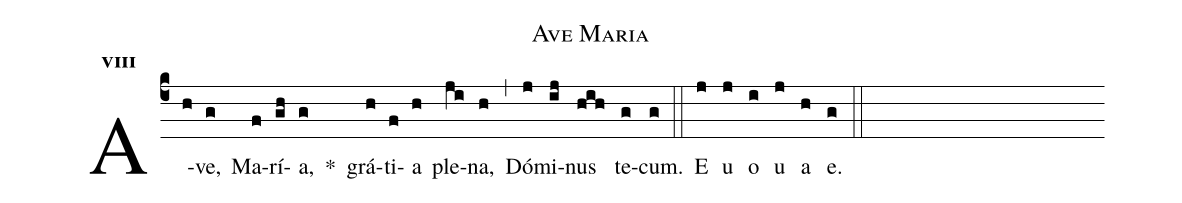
name:Ave Maria;
office-part:Antiphona;
mode:8;
%%
initial-style: 1;
name: Ave Maria
book: Antiphonae & Responsoria/Tomus I, p. 3;
occasion: De Tempore Adventus;
office-part: Sexta;
user-notes: ;
commentary: ;
annotation: 8g;
centering-scheme: english;
fontsize: 12;
font: OFLSortsMillGoudy;
height: 11;
width: 4.5;
%%
(c4)A(h)ve,(g) Ma(f)rí(gh)a,(g)   *() grá(h)ti(f)a(h) ple(ji)na,(h) (,) Dó(j)mi(ij)nus(hih) te(g)cum.(g) (::)
E(j) u(j) o(i) u(j) a(h) e.(g) (::)
